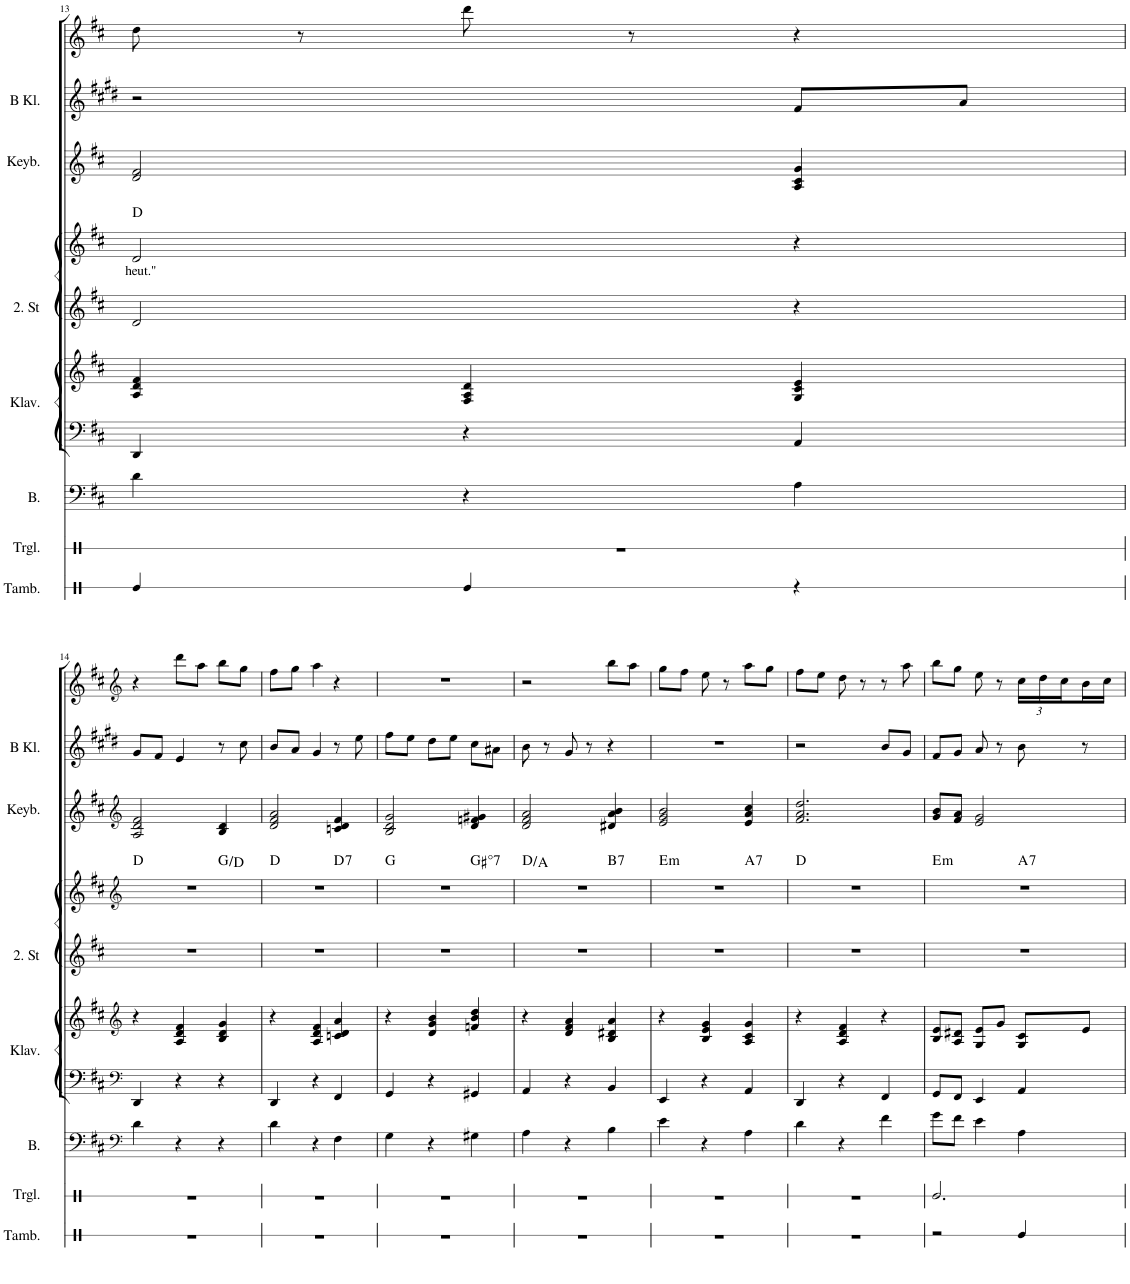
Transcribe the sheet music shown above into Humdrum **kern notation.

**kern	**kern	**kern	**kern	**kern	**kern	**kern	**text	**harte	**kern	**kern	**kern
*part9	*part8	*part7	*part6	*part6	*part5	*part4	*part4	*part4	*part3	*part2	*part1
*staff10	*staff9	*staff8	*staff7	*staff6	*staff5	*staff4	*staff4	*	*staff3	*staff2	*staff1
*I"Tamburin	*I"Triangel	*I"Bass	*I"Klavier	*	*I"2. Stimme	*I"Melodie	*	*	*I"Keyboard	*I"B Klarinette	*I"Flöte
*I'Tamb.	*I'Trgl.	*I'B.	*I'Klav.	*	*I'2. St	*	*	*	*I'Keyb.	*I'B Kl.	*I'Fl
!!LO:PB:g=z
*clefX	*clefX	*clefF4	*clefF4	*clefG2	*clefG2	*clefG2	*	*	*clefG2	*clefG2	*clefG2
*	*	*Trd7c12	*	*	*	*	*	*	*	*Trd1c2	*
*k[f#c#]	*k[f#c#]	*k[f#c#]	*k[f#c#]	*k[f#c#]	*k[f#c#]	*k[f#c#]	*	*	*k[f#c#]	*k[f#c#g#d#]	*k[f#c#]
*M3/4	*M3/4	*M3/4	*M3/4	*M3/4	*M3/4	*M3/4	*	*	*M3/4	*M3/4	*M3/4
=13	=13	=13	=13	=13	=13	=13	=13	=13	=13	=13	=13
!	!	!	!	!	!	!	!LO:LY:b	!	!	!	!
4Re/	2.r	4d\	4DD/	4A/ 4d/ 4f#/	2d/	2d/	heut."	D:maj	2d/ 2f#/	2r	8dd\
.	.	.	.	.	.	.	.	.	.	.	8r
4Re/	.	4r	4r	4F#/ 4A/ 4d/	.	.	.	.	.	.	8ddd\
.	.	.	.	.	.	.	.	.	.	.	8r
4r	.	4A\	4AA/	4G/ 4c#/ 4e/	4r	4r	.	.	4A/ 4c#/ 4g/	8f#/L	4r
.	.	.	.	.	.	.	.	.	.	8a/J	.
!!LO:LB:g=z
=14	=14	=14	=14	=14	=14	=14	=14	=14	=14	=14	=14
*	*	*clefF4	*clefF4	*clefG2	*	*clefG2	*	*	*clefG2	*	*clefG2
*	*	*	*	*	*	*^	*	*	*	*	*
2.r	2.r	4d\	4DD/	4r	2.r	2.r	2ryy	.	D:maj	2A/ 2d/ 2f#/	8g#/L	4r
.	.	.	.	.	.	.	.	.	.	.	8f#/J	.
.	.	4r	4r	4A/ 4d/ 4f#/	.	.	.	.	.	.	4e/	8ddd\L
.	.	.	.	.	.	.	.	.	.	.	.	8aa\J
.	.	4r	4r	4B/ 4d/ 4g/	.	.	4ryy	.	G:maj/5	4B/ 4d/	8r	8bb\L
.	.	.	.	.	.	.	.	.	.	.	8cc#\	8gg\J
=15	=15	=15	=15	=15	=15	=15	=15	=15	=15	=15	=15	=15
2.r	2.r	4d\	4DD/	4r	2.r	2.r	2ryy	.	D:maj	2d/ 2f#/ 2a/	8b/L	8ff#\L
.	.	.	.	.	.	.	.	.	.	.	8a/J	8gg\J
.	.	4r	4r	4A/ 4d/ 4f#/	.	.	.	.	.	.	4g#/	4aa\
!	!	!	!	!	!	!	!	!	!LO:H:kt=7	!	!	!
.	.	4F#\	4FF#/	4cn/ 4d/ 4a/	.	.	4ryy	.	D:7	4cn/ 4d/ 4f#/	8r	4r
.	.	.	.	.	.	.	.	.	.	.	8ee\	.
=16	=16	=16	=16	=16	=16	=16	=16	=16	=16	=16	=16	=16
2.r	2.r	4G\	4GG/	4r	2.r	2.r	2ryy	.	G:maj	2B/ 2d/ 2g/	8ff#\L	2.r
.	.	.	.	.	.	.	.	.	.	.	8ee\J	.
.	.	4r	4r	4d/ 4g/ 4b/	.	.	.	.	.	.	8dd#\L	.
.	.	.	.	.	.	.	.	.	.	.	8ee\J	.
!	!	!	!	!	!	!	!	!	!LO:H:kt=°	!	!	!
.	.	4G#X\	4GG#X/	4fn/ 4b/ 4dd/	.	.	4ryy	.	.	4d/ 4fn/ 4g#X/	8cc#\L	.
.	.	.	.	.	.	.	.	.	.	.	8a#X\J	.
=17	=17	=17	=17	=17	=17	=17	=17	=17	=17	=17	=17	=17
2.r	2.r	4A\	4AA/	4r	2.r	2.r	2ryy	.	D:maj/5	2d/ 2f#/ 2a/	8b\	2r
.	.	.	.	.	.	.	.	.	.	.	8r	.
.	.	4r	4r	4d/ 4f#/ 4a/	.	.	.	.	.	.	8g#/	.
.	.	.	.	.	.	.	.	.	.	.	8r	.
!	!	!	!	!	!	!	!	!	!LO:H:kt=7	!	!	!
.	.	4B\	4BB/	4B/ 4d#X/ 4a/	.	.	4ryy	.	B:7	4d#X/ 4a/ 4b/	4r	8bb\L
.	.	.	.	.	.	.	.	.	.	.	.	8aa\J
=18	=18	=18	=18	=18	=18	=18	=18	=18	=18	=18	=18	=18
!	!	!	!	!	!	!	!	!	!LO:H:kt=m	!	!	!
2.r	2.r	4e\	4EE/	4r	2.r	2.r	2ryy	.	E:min	2e/ 2g/ 2b/	2.r	8gg\L
.	.	.	.	.	.	.	.	.	.	.	.	8ff#\J
.	.	4r	4r	4B/ 4e/ 4g/	.	.	.	.	.	.	.	8ee\
.	.	.	.	.	.	.	.	.	.	.	.	8r
!	!	!	!	!	!	!	!	!	!LO:H:kt=7	!	!	!
.	.	4A\	4AA/	4A/ 4c#/ 4g/	.	.	4ryy	.	A:7	4e/ 4a/ 4cc#/	.	8aa\L
.	.	.	.	.	.	.	.	.	.	.	.	8gg\J
*	*	*	*	*	*	*v	*v	*	*	*	*	*
=19	=19	=19	=19	=19	=19	=19	=19	=19	=19	=19	=19
2.r	2.r	4d\	4DD/	4r	2.r	2.r	.	D:maj	2.f#/ 2.a/ 2.dd/	2r	8ff#\L
.	.	.	.	.	.	.	.	.	.	.	8ee\J
.	.	4r	4r	4A/ 4d/ 4f#/	.	.	.	.	.	.	8dd\
.	.	.	.	.	.	.	.	.	.	.	8r
.	.	4f#\	4FF#/	4r	.	.	.	.	.	8b/L	8r
.	.	.	.	.	.	.	.	.	.	8g#/J	8aa\
=20	=20	=20	=20	=20	=20	=20	=20	=20	=20	=20	=20
!	!	!	!	!	!	!	!	!LO:H:kt=m	!	!	!
*	*	*	*	*	*	*^	*	*	*	*	*
2r	2.Re/	8g\L	8GG/L	8B/ 8e/L	2.r	2.r	2ryy	.	E:min	8g/ 8b/L	8f#/L	8bb\L
.	.	8f#\J	8FF#/J	8A/ 8d#X/J	.	.	.	.	.	8f#/ 8a/J	8g#/J	8gg\J
.	.	4e\	4EE/	8G/ 8e/L	.	.	.	.	.	2e/ 2g/	8a/	8ee\
.	.	.	.	8g/J	.	.	.	.	.	.	8r	8r
*	*	*	*	*	*	*	*	*	*	*	*	*Xbrackettup
!	!	!	!	!	!	!	!	!	!LO:H:kt=7	!	!	!
4Re/	.	4A\	4AA/	8G/ 8c#/L	.	.	4ryy	.	A:7	.	8b\	24cc#\LL
.	.	.	.	.	.	.	.	.	.	.	.	24dd\
.	.	.	.	.	.	.	.	.	.	.	.	24cc#\
.	.	.	.	8e/J	.	.	.	.	.	.	8r	16b\
.	.	.	.	.	.	.	.	.	.	.	.	16cc#\JJ
*	*	*	*	*	*	*v	*v	*	*	*	*	*
=	=	=	=	=	=	=	=	=	=	=	=
*-	*-	*-	*-	*-	*-	*-	*-	*-	*-	*-	*-
